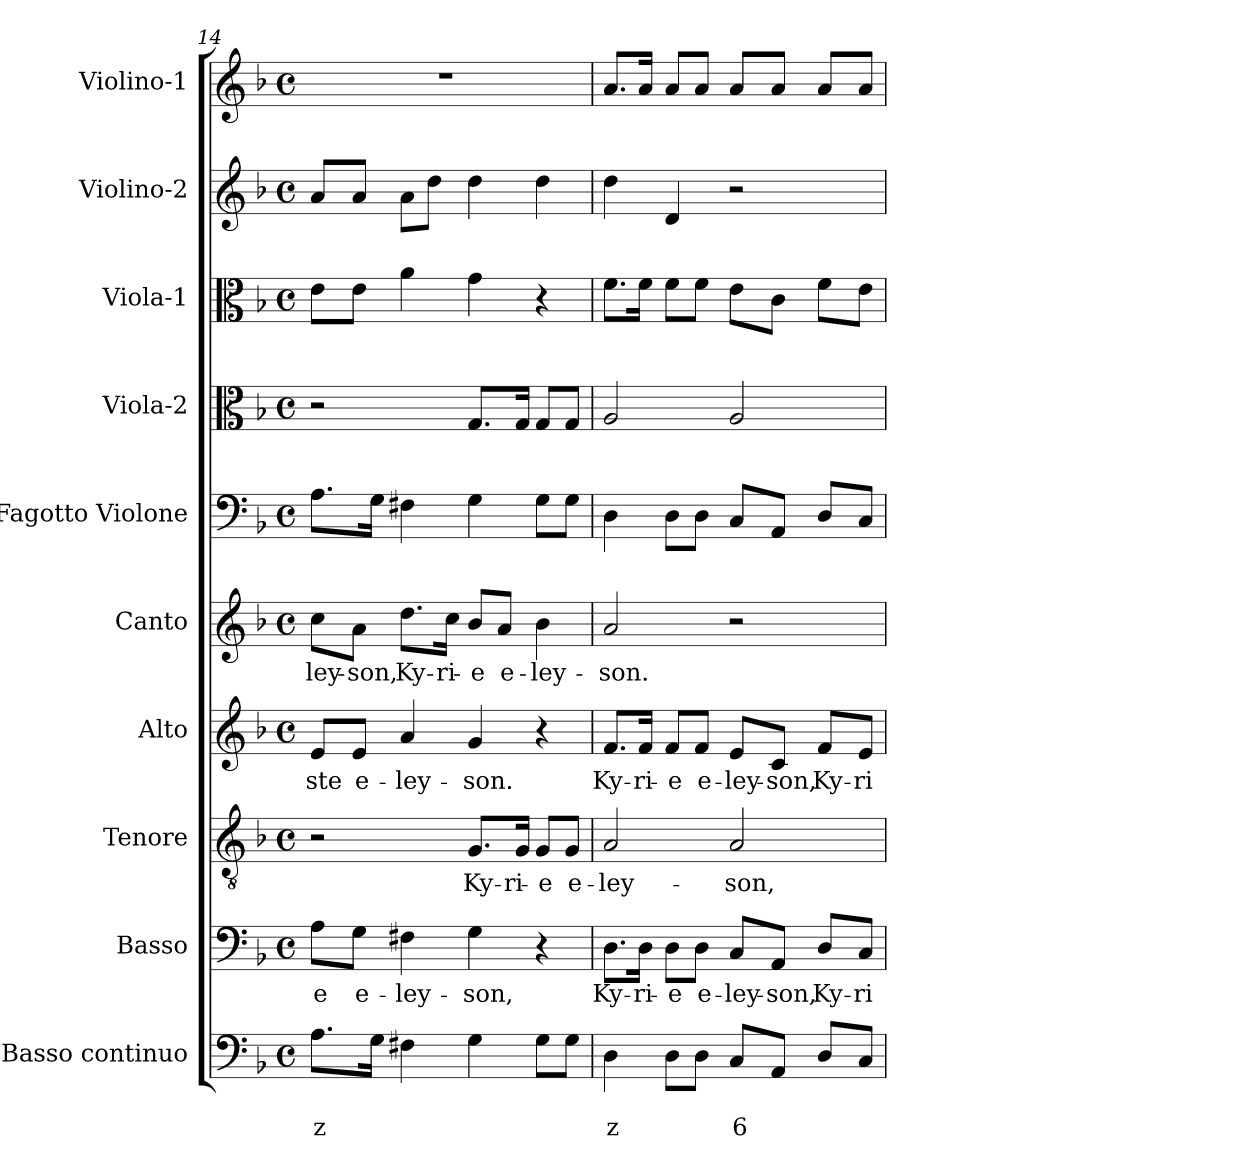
**kern	**text	**text	**kern	**text	**kern	**text	**kern	**text	**kern	**text	**kern	**kern	**kern	**kern	**kern
*part10	*part10	*part10	*part9	*part9	*part8	*part8	*part7	*part7	*part6	*part6	*part5	*part4	*part3	*part2	*part1
*staff10	*staff10	*staff10	*staff9	*staff9	*staff8	*staff8	*staff7	*staff7	*staff6	*staff6	*staff5	*staff4	*staff3	*staff2	*staff1
*I"Basso continuo	*	*	*I"Basso	*	*I"Tenore	*	*I"Alto	*	*I"Canto	*	*I"Fagotto Violone	*I"Viola-2	*I"Viola-1	*I"Violino-2	*I"Violino-1
!!LO:PB:g=z
*clefF4	*	*	*clefF4	*	*clefGv2	*	*clefG2	*	*clefG2	*	*clefF4	*clefC3	*clefC3	*clefG2	*clefG2
*k[b-]	*	*	*k[b-]	*	*k[b-]	*	*k[b-]	*	*k[b-]	*	*k[b-]	*k[b-]	*k[b-]	*k[b-]	*k[b-]
*F:	*	*	*F:	*	*F:	*	*F:	*	*F:	*	*F:	*F:	*F:	*F:	*F:
*M4/4	*	*	*M4/4	*	*M4/4	*	*M4/4	*	*M4/4	*	*M4/4	*M4/4	*M4/4	*M4/4	*M4/4
*met(c)	*	*	*met(c)	*	*met(c)	*	*met(c)	*	*met(c)	*	*met(c)	*met(c)	*met(c)	*met(c)	*met(c)
=14	=14	=14	=14	=14	=14	=14	=14	=14	=14	=14	=14	=14	=14	=14	=14
!	!	!LO:LY:b	!	!	!	!	!	!	!	!	!	!	!	!	!
!	!	!	!	!LO:LY:b	!	!	!	!	!	!	!	!	!	!	!
!	!	!	!	!	!	!	!	!LO:LY:b	!	!	!	!	!	!	!
!	!	!	!	!	!	!	!	!	!	!LO:LY:b	!	!	!	!	!
8.A\L	.	z	8A\L	-e	2r	.	8e/L	-ste	8cc\L	-ley-	8.A\L	2r	8e\L	8a/L	1r
!	!	!	!	!LO:LY:b	!	!	!	!	!	!	!	!	!	!	!
!	!	!	!	!	!	!	!	!LO:LY:b	!	!	!	!	!	!	!
!	!	!	!	!	!	!	!	!	!	!LO:LY:b	!	!	!	!	!
.	.	.	8G\J	e-	.	.	8e/J	e-	8a\J	-son,	.	.	8e\J	8a/J	.
16G\Jk	.	.	.	.	.	.	.	.	.	.	16G\Jk	.	.	.	.
!	!	!	!	!LO:LY:b	!	!	!	!	!	!	!	!	!	!	!
!	!	!	!	!	!	!	!	!LO:LY:b	!	!	!	!	!	!	!
!	!	!	!	!	!	!	!	!	!	!LO:LY:b	!	!	!	!	!
4F#X\	.	.	4F#X\	-ley-	.	.	4a/	-ley-	8.dd\L	Ky-	4F#X\	.	4a\	8a\L	.
.	.	.	.	.	.	.	.	.	.	.	.	.	.	8dd\J	.
!	!	!	!	!	!	!	!	!	!	!LO:LY:b	!	!	!	!	!
.	.	.	.	.	.	.	.	.	16cc\Jk	-ri-	.	.	.	.	.
!	!	!	!	!LO:LY:b	!	!	!	!	!	!	!	!	!	!	!
!	!	!	!	!	!	!LO:LY:b	!	!	!	!	!	!	!	!	!
!	!	!	!	!	!	!	!	!LO:LY:b	!	!	!	!	!	!	!
!	!	!	!	!	!	!	!	!	!	!LO:LY:b	!	!	!	!	!
4G\	.	.	4G\	-son,	8.G/L	Ky-	4g/	-son.	8b-/L	-e	4G\	8.G/L	4g\	4dd\	.
!	!	!	!	!	!	!	!	!	!	!LO:LY:b	!	!	!	!	!
.	.	.	.	.	.	.	.	.	8a/J	e-	.	.	.	.	.
!	!	!	!	!	!	!LO:LY:b	!	!	!	!	!	!	!	!	!
.	.	.	.	.	16G/Jk	-ri-	.	.	.	.	.	16G/Jk	.	.	.
!	!	!	!	!	!	!LO:LY:b	!	!	!	!	!	!	!	!	!
!	!	!	!	!	!	!	!	!	!	!LO:LY:b	!	!	!	!	!
8G\L	.	.	4r	.	8G/L	-e	4r	.	4b-\	-ley-	8G\L	8G/L	4r	4dd\	.
!	!	!	!	!	!	!LO:LY:b	!	!	!	!	!	!	!	!	!
8G\J	.	.	.	.	8G/J	e-	.	.	.	.	8G\J	8G/J	.	.	.
=15	=15	=15	=15	=15	=15	=15	=15	=15	=15	=15	=15	=15	=15	=15	=15
!	!	!LO:LY:b	!	!	!	!	!	!	!	!	!	!	!	!	!
!	!	!	!	!LO:LY:b	!	!	!	!	!	!	!	!	!	!	!
!	!	!	!	!	!	!LO:LY:b	!	!	!	!	!	!	!	!	!
!	!	!	!	!	!	!	!	!LO:LY:b	!	!	!	!	!	!	!
!	!	!	!	!	!	!	!	!	!	!LO:LY:b	!	!	!	!	!
4D\	.	z	8.D\L	Ky-	2A/	-ley-	8.f/L	Ky-	2a/	-son.	4D\	2A/	8.f\L	4dd\	8.a/L
!	!	!	!	!LO:LY:b	!	!	!	!	!	!	!	!	!	!	!
!	!	!	!	!	!	!	!	!LO:LY:b	!	!	!	!	!	!	!
.	.	.	16D\Jk	-ri-	.	.	16f/Jk	-ri-	.	.	.	.	16f\Jk	.	16a/Jk
!	!	!	!	!LO:LY:b	!	!	!	!	!	!	!	!	!	!	!
!	!	!	!	!	!	!	!	!LO:LY:b	!	!	!	!	!	!	!
8D\L	.	.	8D\L	-e	.	.	8f/L	-e	.	.	8D\L	.	8f\L	4d/	8a/L
!	!	!	!	!LO:LY:b	!	!	!	!	!	!	!	!	!	!	!
!	!	!	!	!	!	!	!	!LO:LY:b	!	!	!	!	!	!	!
8D\J	.	.	8D\J	e-	.	.	8f/J	e-	.	.	8D\J	.	8f\J	.	8a/J
!	!	!LO:LY:b	!	!	!	!	!	!	!	!	!	!	!	!	!
!	!	!	!	!LO:LY:b	!	!	!	!	!	!	!	!	!	!	!
!	!	!	!	!	!	!LO:LY:b	!	!	!	!	!	!	!	!	!
!	!	!	!	!	!	!	!	!LO:LY:b	!	!	!	!	!	!	!
8C/L	.	6	8C/L	-ley-	2A/	-son,	8e/L	-ley-	2r	.	8C/L	2A/	8e\L	2r	8a/L
!	!	!	!	!LO:LY:b	!	!	!	!	!	!	!	!	!	!	!
!	!	!	!	!	!	!	!	!LO:LY:b	!	!	!	!	!	!	!
8AA/J	.	.	8AA/J	-son,	.	.	8c/J	-son,	.	.	8AA/J	.	8c\J	.	8a/J
!	!	!	!	!LO:LY:b	!	!	!	!	!	!	!	!	!	!	!
!	!	!	!	!	!	!	!	!LO:LY:b	!	!	!	!	!	!	!
8D/L	.	.	8D/L	Ky-	.	.	8f/L	Ky-	.	.	8D/L	.	8f\L	.	8a/L
!	!	!	!	!LO:LY:b	!	!	!	!	!	!	!	!	!	!	!
!	!	!	!	!	!	!	!	!LO:LY:b	!	!	!	!	!	!	!
8C/J	.	.	8C/J	-ri-	.	.	8e/J	-ri-	.	.	8C/J	.	8e\J	.	8a/J
=	=	=	=	=	=	=	=	=	=	=	=	=	=	=	=
*-	*-	*-	*-	*-	*-	*-	*-	*-	*-	*-	*-	*-	*-	*-	*-
